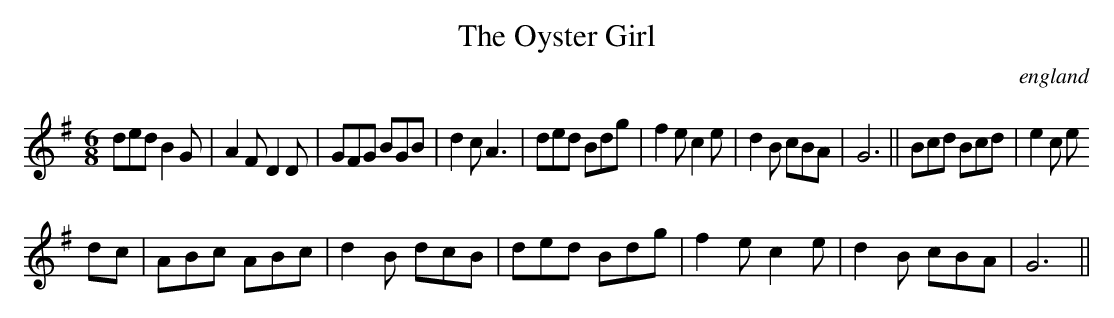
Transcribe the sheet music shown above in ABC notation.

X:1
T:The Oyster Girl
O:england
M:6/8
L:1/8
K:G
ded B2G|A2F D2D|GFG BGB|d2c A3|ded Bdg|f2e c2e|d2B cBA|G6||Bcd Bcd|e2c e
dc|ABc ABc|d2B dcB|ded Bdg|f2e c2e|d2B cBA|G6||
